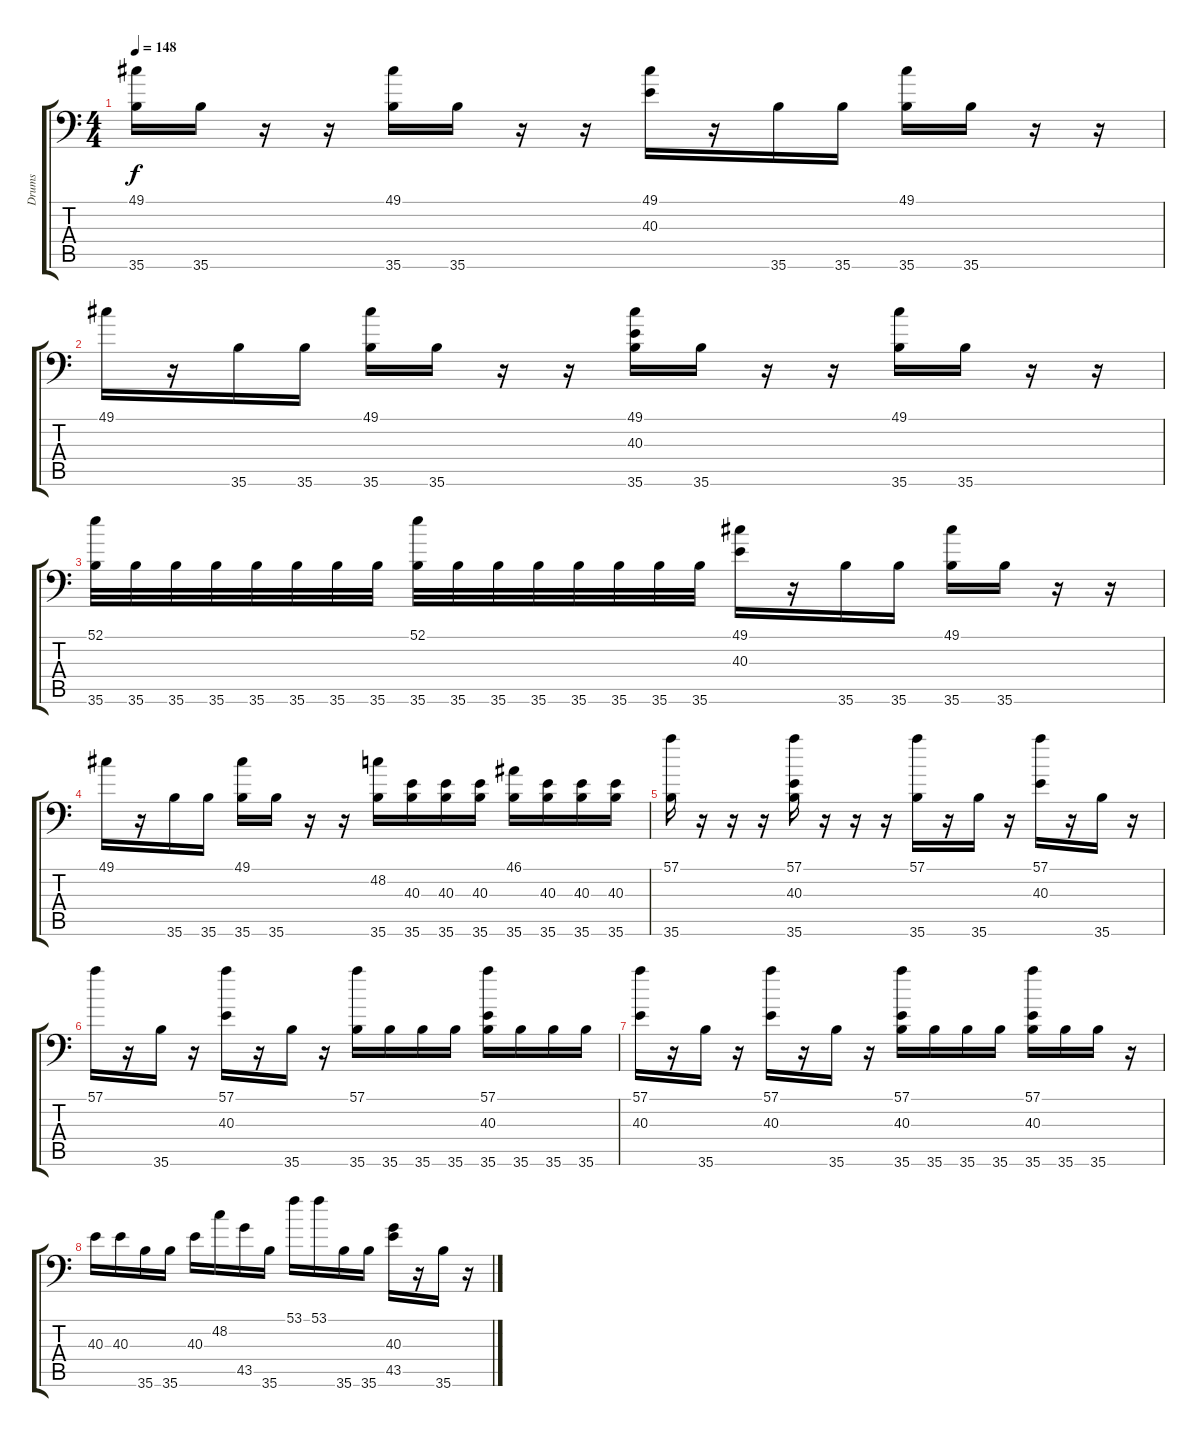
\track ("Drums" "Drums") {instrument acousticgrandpiano}
\staff {score tabs}
\tuning (C-1 C-1 C-1 C-1 C-1 C-1) {hide}
\ts (4 4)
\tempo 148
\clef f4
\ks c
(49.1 35.6).16{dy f} 35.6.16 r.16 r.16 (49.1 35.6).16 35.6.16 r.16 r.16 (49.1 40.3).16 r.16 35.6.16 35.6.16 (49.1 35.6).16 35.6.16 r.16 r.16 |
49.1.16 r.16 35.6.16 35.6.16 (49.1 35.6).16 35.6.16 r.16 r.16 (49.1 40.3 35.6).16 35.6.16 r.16 r.16 (49.1 35.6).16 35.6.16 r.16 r.16 |
(52.1 35.6).32 35.6.32 35.6.32 35.6.32 35.6.32 35.6.32 35.6.32 35.6.32 (52.1 35.6).32 35.6.32 35.6.32 35.6.32 35.6.32 35.6.32 35.6.32 35.6.32 (49.1 40.3).16 r.16 35.6.16 35.6.16 (49.1 35.6).16 35.6.16 r.16 r.16 |
49.1.16 r.16 35.6.16 35.6.16 (49.1 35.6).16 35.6.16 r.16 r.16 (48.2 35.6).16 (40.3 35.6).16 (40.3 35.6).16 (40.3 35.6).16 (46.1 35.6).16 (40.3 35.6).16 (40.3 35.6).16 (40.3 35.6).16 |
(57.1 35.6).16 r.16 r.16 r.16 (57.1 40.3 35.6).16 r.16 r.16 r.16 (57.1 35.6).16 r.16 35.6.16 r.16 (57.1 40.3).16 r.16 35.6.16 r.16 |
57.1.16 r.16 35.6.16 r.16 (57.1 40.3).16 r.16 35.6.16 r.16 (57.1 35.6).16 35.6.16 35.6.16 35.6.16 (57.1 40.3 35.6).16 35.6.16 35.6.16 35.6.16 |
(57.1 40.3).16 r.16 35.6.16 r.16 (57.1 40.3).16 r.16 35.6.16 r.16 (57.1 40.3 35.6).16 35.6.16 35.6.16 35.6.16 (57.1 40.3 35.6).16 35.6.16 35.6.16 r.16 |
40.3.16 40.3.16 35.6.16 35.6.16 40.3.16 48.2.16 43.5.16 35.6.16 53.1.16 53.1.16 35.6.16 35.6.16 (40.3 43.5).16 r.16 35.6.16 r.16
